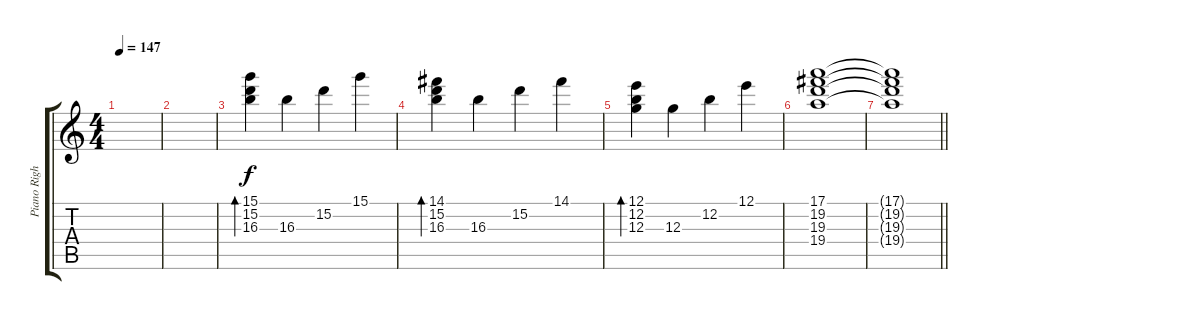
\track ("Piano Right" "Piano Righ") {instrument acousticgrandpiano}
\staff {score tabs}
\tuning (E5 B4 G4 D4 A3 E3) {hide}
\ts (4 4)
\tempo 147
\clef g2
\ks c
|
|
(15.1 15.2 16.3).4{bd 240} 16.3.4 15.2.4 15.1.4 |
(14.1 15.2 16.3).4{bd 240} 16.3.4 15.2.4 14.1.4 |
(12.1 12.2 12.3).4{bd 240} 12.3.4 12.2.4 12.1.4 |
(17.1 19.2 19.3 19.4).1 |
\barLineRight lightlight
(17.1{t} 19.2{t} 19.3{t} 19.4{t}).1
